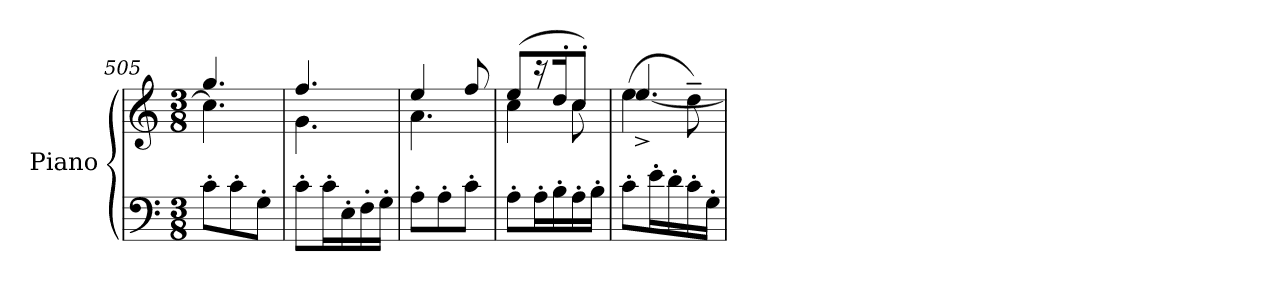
**kern	**kern
*part1	*part1
*staff2	*staff1
*I"Piano	*
*I'Pno.	*
*clefF4	*clefG2
*k[]	*k[]
*M3/8	*M3/8
=505	=505
*	*^
8c'\L	4.gg/	4.cc\]
8c'\	.	.
8G'\J	.	.
!!LO:LB:g=z	!!
=506	=506	=506
8c'\L	4.ff/	4.g\
16c'\L	.	.
16E'\	.	.
16F'\	.	.
16G'\JJ	.	.
=507	=507	=507
8A'\L	4ee/	4.a\
8A'\	.	.
8c'\J	8ff/	.
=508	=508	=508
8A'\L	(>8ee/L	4cc\
16A'\L	16r	.
16B'\	16dd'/K	.
16A'\	8cc'/J)	8cc\
16B'\JJ	.	.
=509	=509	=509
8c'\L	(>4ee\	[4.ee^/
16e'\L	.	.
16d'\	.	.
16c'\	8dd~\)	.
16G'\JJ	.	.
*	*v	*v
=	=
*-	*-
